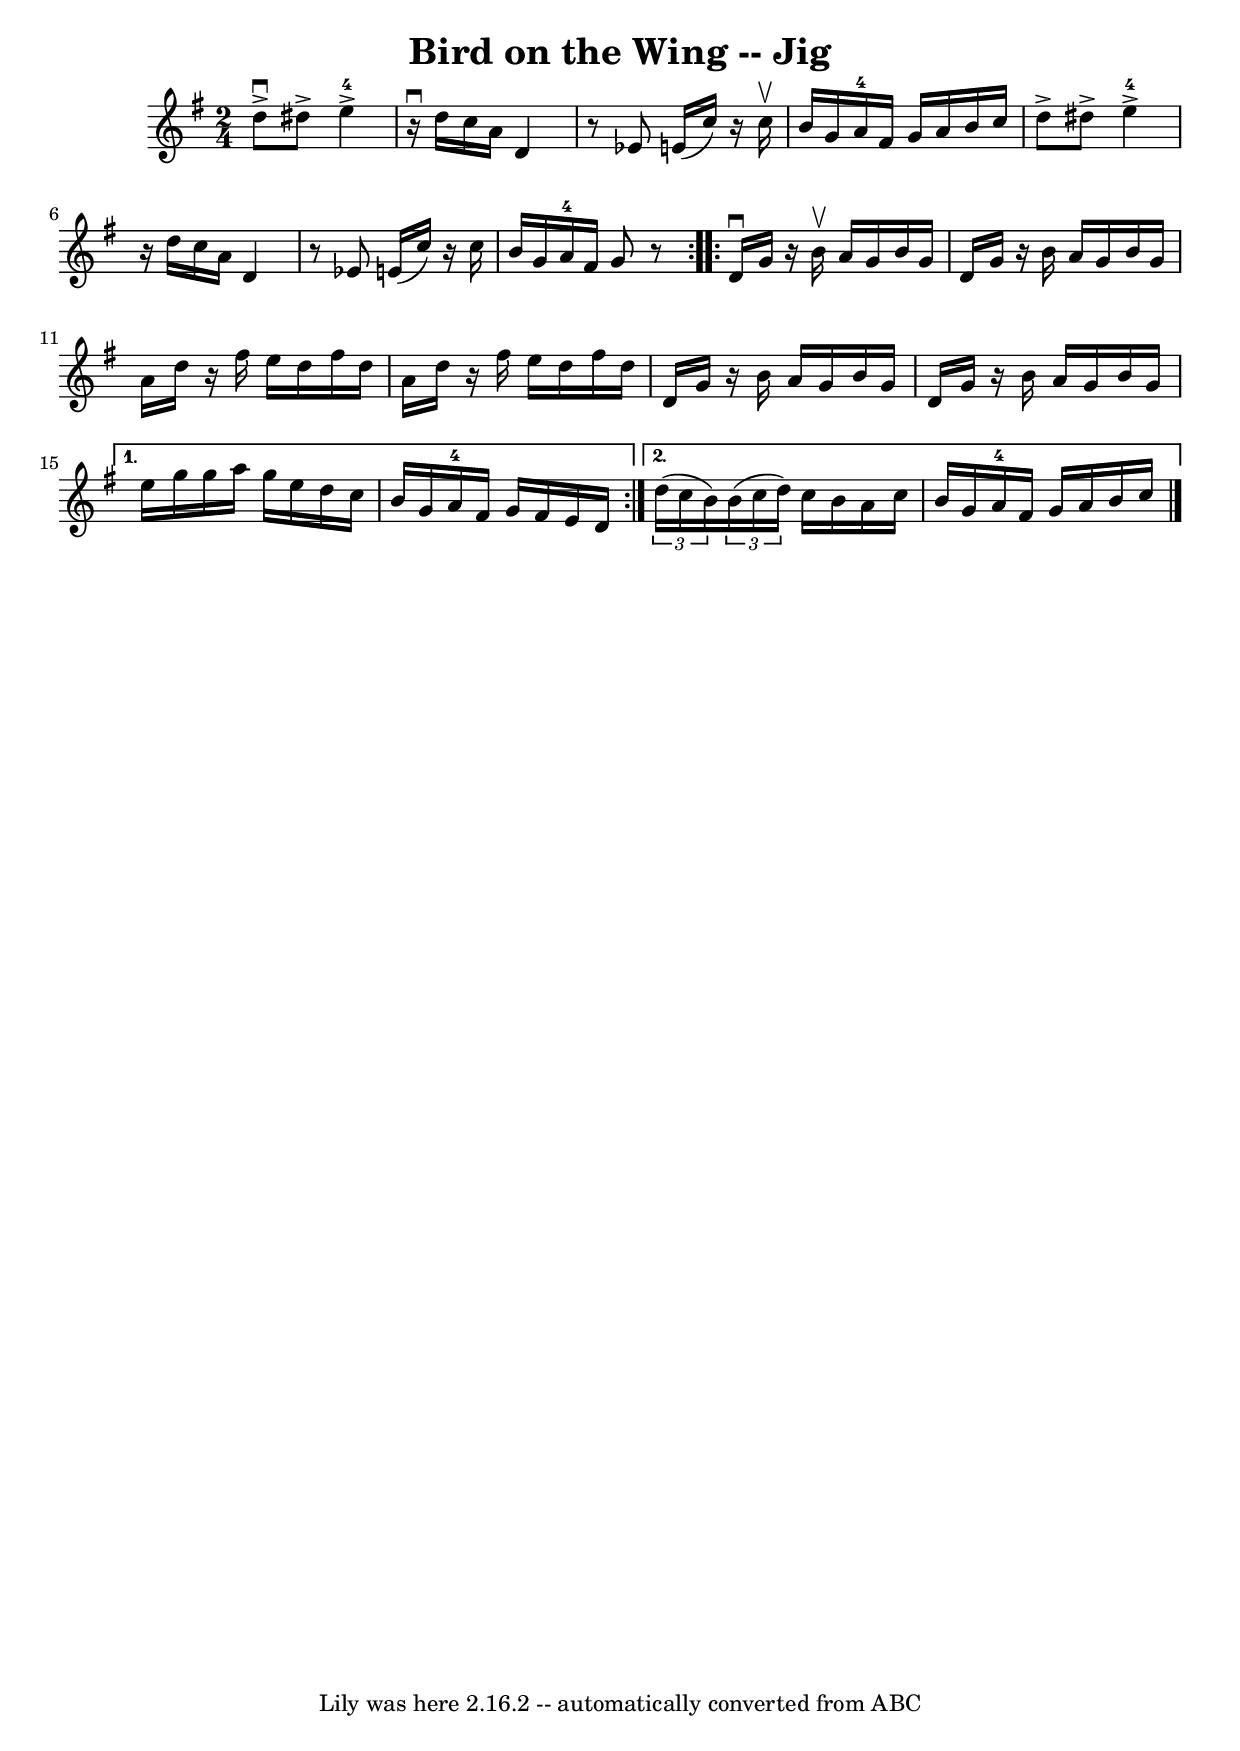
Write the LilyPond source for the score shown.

\version "2.7.40"
\include "Mammoth.ily"
\header {
	book = "Ryan's Mammoth Collection"
	crossRefNumber = "1"
	footnotes = "\\\\117 661"
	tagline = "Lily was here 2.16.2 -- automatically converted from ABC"
	title = "Bird on the Wing -- Jig"
}
voicedefault =  {
\set Score.defaultBarType = "empty"

\repeat volta 2 {
\time 2/4 \key g \major d''8^\downbow^\accent dis''8^\accent e''4 
-4^\accent   |
     r16^\downbow d''16 c''16 a'16 d'4    
|
   r8 ees'8 e'!16 (c''16)   r16 c''16^\upbow   |
     
b'16 g'16 a'16-4 fis'16 g'16 a'16 b'16 c''16    |
 
 d''8^\accent dis''8^\accent e''4-4^\accent   |
   r16 
d''16 c''16 a'16 d'4    |
   r8 ees'8 e'!16 (c''16)   
r16 c''16    |
 b'16 g'16 a'16-4 fis'16 g'8    r8   }   
  \repeat volta 2 { d'16^\downbow g'16    r16 b'16^\upbow a'16 g'16  
 b'16 g'16    |
 d'16 g'16    r16 b'16 a'16 g'16 b'16   
 g'16    |
 a'16 d''16    r16 fis''16 e''16 d''16 fis''16   
 d''16    |
 a'16 d''16    r16 fis''16 e''16 d''16 fis''16  
 d''16    |
 d'16 g'16    r16 b'16 a'16 g'16 b'16    
g'16    |
 d'16 g'16    r16 b'16 a'16 g'16 b'16 g'16    
} \alternative{{ e''16 g''16 g''16 a''16 g''16 e''16 d''16  
 c''16    |
 b'16 g'16 a'16-4 fis'16 g'16 fis'16    
e'16 d'16    } {   \times 2/3 { d''16 (c''16 b'16) }   
\times 2/3 { b'16 (c''16 d''16) } c''16 b'16 a'16 c''16   
 |
 b'16 g'16 a'16-4 fis'16 g'16 a'16 b'16    
c''16      \bar "|."   }}
}

\score{
    <<

	\context Staff="default"
	{
	    \voicedefault 
	}

    >>
	\layout {
	}
	\midi {}
}
